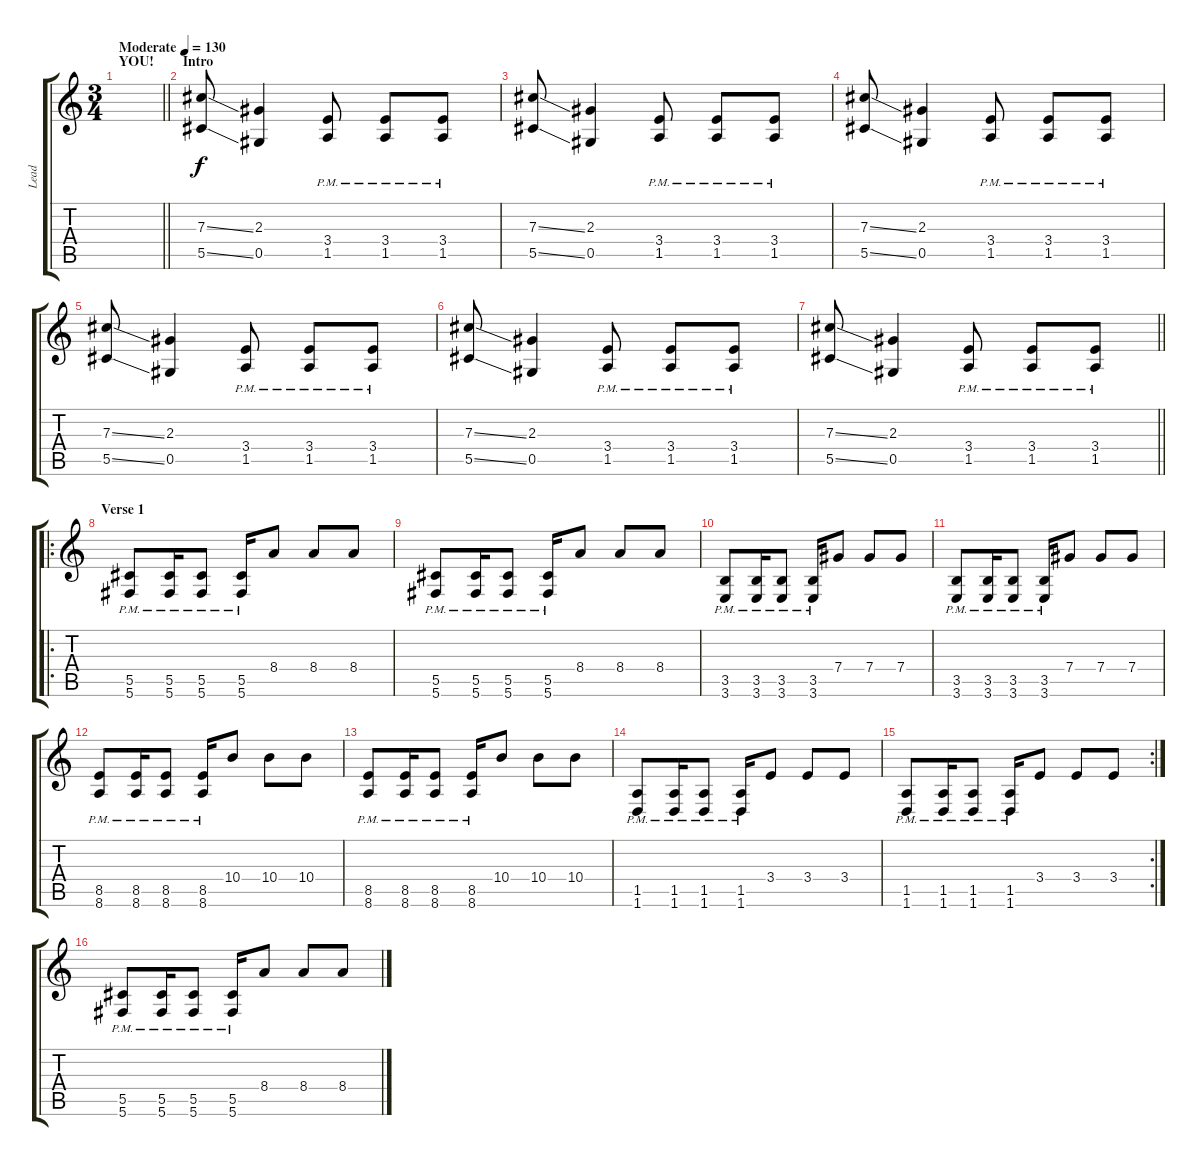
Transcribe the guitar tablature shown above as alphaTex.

\track ("Lead" "Lead") {instrument distortionguitar}
\staff {score tabs}
\tuning (Eb4 Bb3 Gb3 Db3 Ab2 Db2) {hide}
\ts (3 4)
\section ("" "YOU!")
\tempo (130 "Moderate")
\clef g2
\barLineRight lightlight
\ks c
|
\section ("" "Intro")
(7.3{ss} 5.5{ss}).8 (2.3 0.5).4 (3.4{pm} 1.5{pm}).8 (3.4{pm} 1.5{pm}).8 (3.4{pm} 1.5{pm}).8 |
(7.3{ss} 5.5{ss}).8 (2.3 0.5).4 (3.4{pm} 1.5{pm}).8 (3.4{pm} 1.5{pm}).8 (3.4{pm} 1.5{pm}).8 |
(7.3{ss} 5.5{ss}).8 (2.3 0.5).4 (3.4{pm} 1.5{pm}).8 (3.4{pm} 1.5{pm}).8 (3.4{pm} 1.5{pm}).8 |
(7.3{ss} 5.5{ss}).8 (2.3 0.5).4 (3.4{pm} 1.5{pm}).8 (3.4{pm} 1.5{pm}).8 (3.4{pm} 1.5{pm}).8 |
(7.3{ss} 5.5{ss}).8 (2.3 0.5).4 (3.4{pm} 1.5{pm}).8 (3.4{pm} 1.5{pm}).8 (3.4{pm} 1.5{pm}).8 |
\barLineRight lightlight
(7.3{ss} 5.5{ss}).8 (2.3 0.5).4 (3.4{pm} 1.5{pm}).8 (3.4{pm} 1.5{pm}).8 (3.4{pm} 1.5{pm}).8 |
\ro
\section ("" "Verse 1")
(5.5{pm} 5.6{pm}).8 (5.5{pm} 5.6{pm}).16 (5.5{pm} 5.6{pm}).8 (5.5{pm} 5.6{pm}).16 8.4.8 8.4.8 8.4.8 |
(5.5{pm} 5.6{pm}).8 (5.5{pm} 5.6{pm}).16 (5.5{pm} 5.6{pm}).8 (5.5{pm} 5.6{pm}).16 8.4.8 8.4.8 8.4.8 |
(3.5{pm} 3.6{pm}).8 (3.5{pm} 3.6{pm}).16 (3.5{pm} 3.6{pm}).8 (3.5{pm} 3.6{pm}).16 7.4.8 7.4.8 7.4.8 |
(3.5{pm} 3.6{pm}).8 (3.5{pm} 3.6{pm}).16 (3.5{pm} 3.6{pm}).8 (3.5{pm} 3.6{pm}).16 7.4.8 7.4.8 7.4.8 |
(8.5{pm} 8.6{pm}).8 (8.5{pm} 8.6{pm}).16 (8.5{pm} 8.6{pm}).8 (8.5{pm} 8.6{pm}).16 10.4.8 10.4.8 10.4.8 |
(8.5{pm} 8.6{pm}).8 (8.5{pm} 8.6{pm}).16 (8.5{pm} 8.6{pm}).8 (8.5{pm} 8.6{pm}).16 10.4.8 10.4.8 10.4.8 |
(1.5{pm} 1.6{pm}).8 (1.5{pm} 1.6{pm}).16 (1.5{pm} 1.6{pm}).8 (1.5{pm} 1.6{pm}).16 3.4.8 3.4.8 3.4.8 |
\rc 2
(1.5{pm} 1.6{pm}).8 (1.5{pm} 1.6{pm}).16 (1.5{pm} 1.6{pm}).8 (1.5{pm} 1.6{pm}).16 3.4.8 3.4.8 3.4.8 |
(5.5{pm} 5.6{pm}).8 (5.5{pm} 5.6{pm}).16 (5.5{pm} 5.6{pm}).8 (5.5{pm} 5.6{pm}).16 8.4.8 8.4.8 8.4.8
